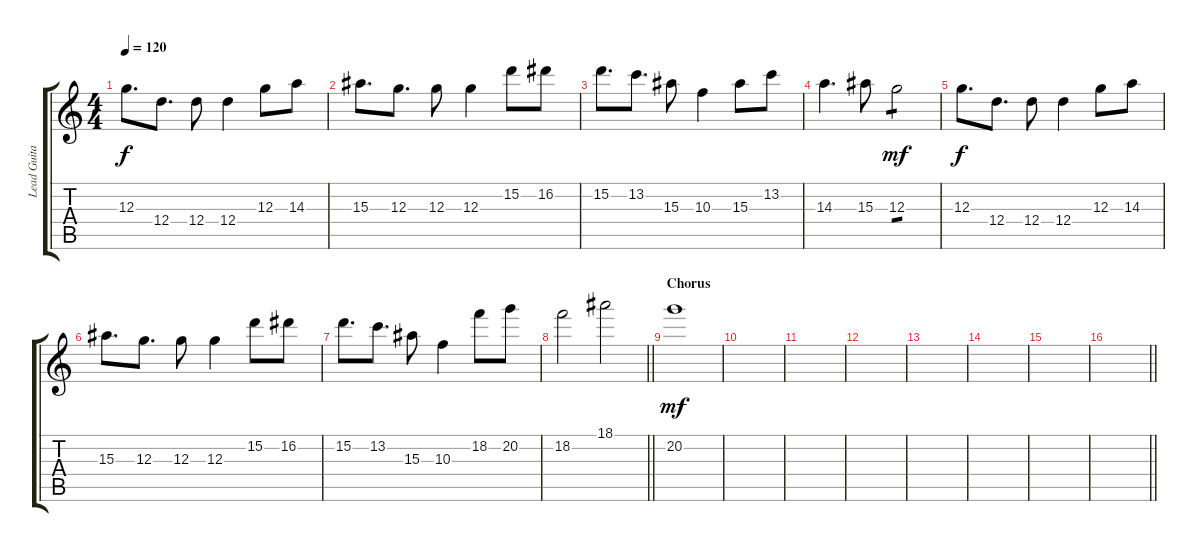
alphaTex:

\track ("Lead Guitar" "Lead Guita") {instrument distortionguitar}
\staff {score tabs}
\tuning (E4 B3 G3 D3 A2 E2) {hide}
\ts (4 4)
\tempo 120
\clef g2
\ks c
12.3.8{d dy f} 12.4.8{d} 12.4.8 12.4.4 12.3.8 14.3.8 |
15.3.8{d} 12.3.8{d} 12.3.8 12.3.4 15.2.8 16.2.8 |
15.2.8{d} 13.2.8{d} 15.3.8 10.3.4 15.3.8 13.2.8 |
14.3.4{d} 15.3.8 12.3.2{tp 1 dy mf} |
12.3.8{d dy f} 12.4.8{d} 12.4.8 12.4.4 12.3.8 14.3.8 |
15.3.8{d} 12.3.8{d} 12.3.8 12.3.4 15.2.8 16.2.8 |
15.2.8{d} 13.2.8{d} 15.3.8 10.3.4 18.2.8 20.2.8 |
\barLineRight lightlight
18.2.2 18.1.2 |
\section ("" "Chorus")
20.2.1{dy mf} |
|
|
|
|
|
|
\barLineRight lightlight
